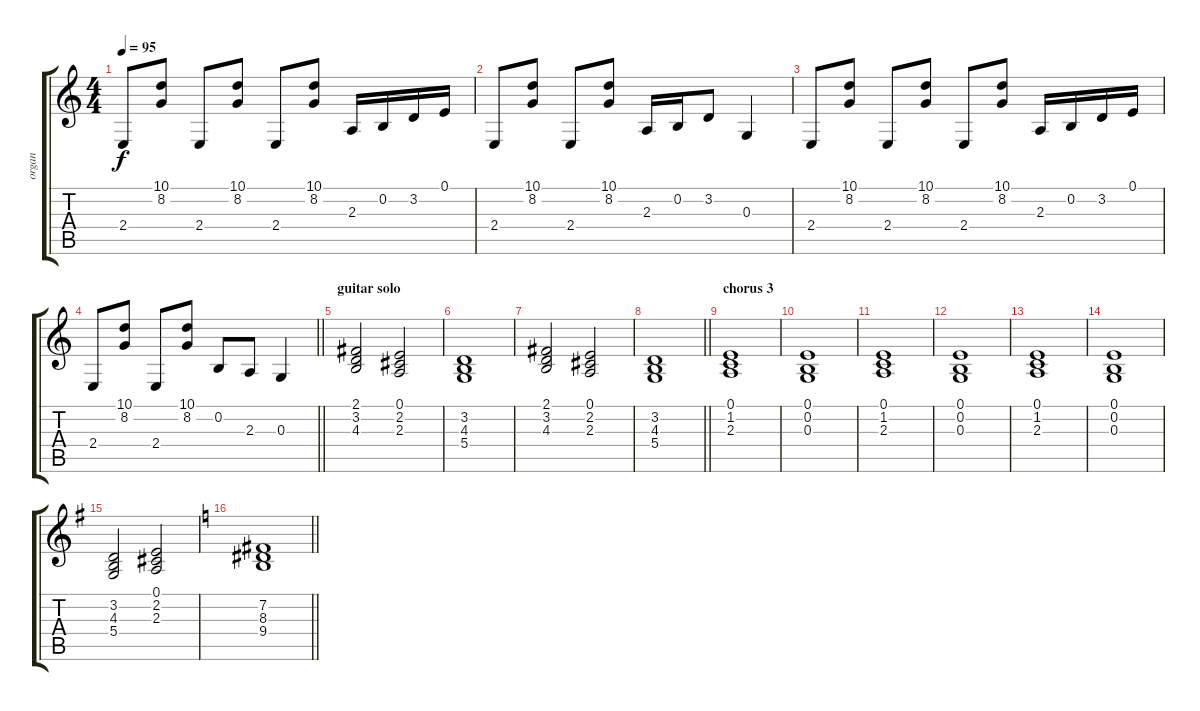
\track ("organ" "organ") {instrument rockorgan}
\staff {score tabs}
\tuning (E4 B3 G3 D3 A2 E2) {hide}
\ts (4 4)
\tempo 95
\clef g2
\ks c
2.4.8{dy f} (10.1 8.2).8 2.4.8 (10.1 8.2).8 2.4.8 (10.1 8.2).8 2.3.16 0.2.16 3.2.16 0.1.16 |
2.4.8 (10.1 8.2).8 2.4.8 (10.1 8.2).8 2.3.16 0.2.16 3.2.8 0.3.4 |
2.4.8 (10.1 8.2).8 2.4.8 (10.1 8.2).8 2.4.8 (10.1 8.2).8 2.3.16 0.2.16 3.2.16 0.1.16 |
\barLineRight lightlight
2.4.8 (10.1 8.2).8 2.4.8 (10.1 8.2).8 0.2.8 2.3.8 0.3.4 |
\section ("" "guitar solo")
(2.1 3.2 4.3).2 (0.1 2.2 2.3).2 |
(3.2 4.3 5.4).1 |
(2.1 3.2 4.3).2 (0.1 2.2 2.3).2 |
\barLineRight lightlight
(3.2 4.3 5.4).1 |
\section ("" "chorus 3")
(0.1 1.2 2.3).1 |
(0.1 0.2 0.3).1 |
(0.1 1.2 2.3).1 |
(0.1 0.2 0.3).1 |
(0.1 1.2 2.3).1 |
(0.1 0.2 0.3).1 |
\ks g
(3.2 4.3 5.4).2 (0.1 2.2 2.3).2 |
\barLineRight lightlight
\ks c
(7.2 8.3 9.4).1
